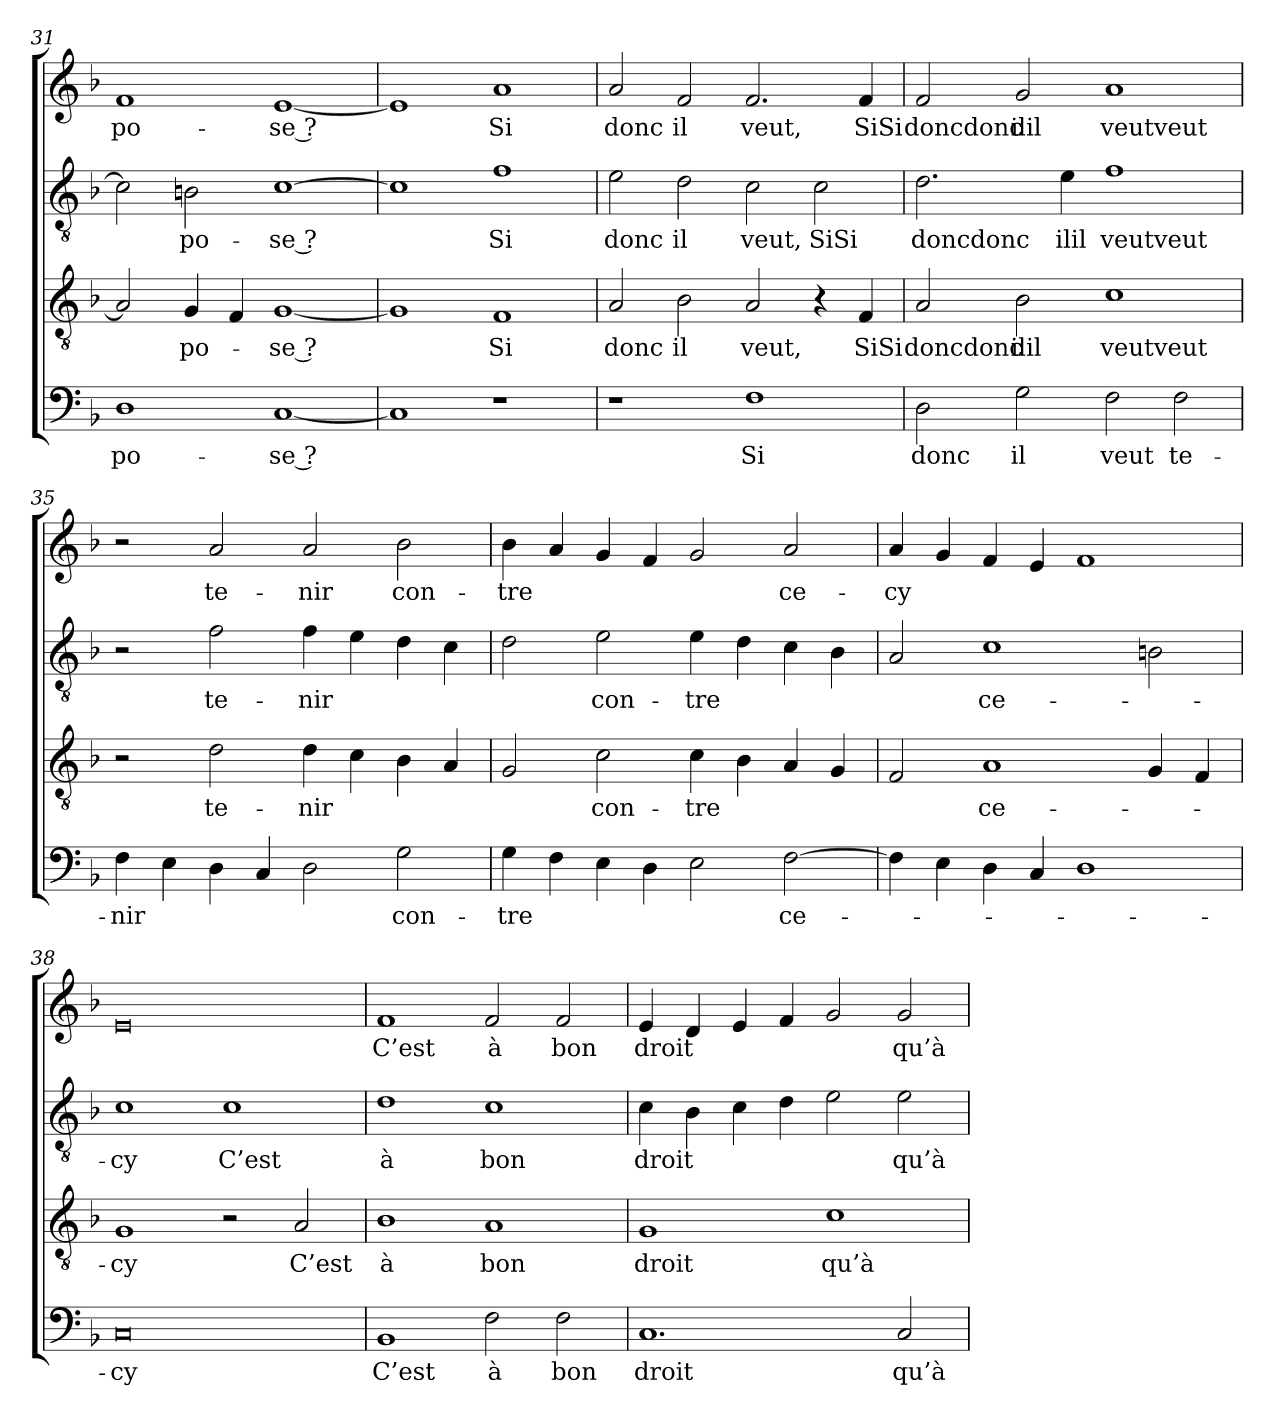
**kern	**text	**kern	**text	**kern	**text	**kern	**text
*part4	*part4	*part3	*part3	*part2	*part2	*part1	*part1
*staff4	*staff4	*staff3	*staff3	*staff2	*staff2	*staff1	*staff1
*clefF4	*	*clefGv2	*	*clefGv2	*	*clefG2	*
*k[b-]	*	*k[b-]	*	*k[b-]	*	*k[b-]	*
=31	=31	=31	=31	=31	=31	=31	=31
1D	-po-	2A]	.	2c]	.	1f	-po-
.	.	4G	-po-	2Bn	-po-	.	.
.	.	4F	.	.	.	.	.
[1C	-se ?	[1G	-se ?	[1c	-se ?	[1e	-se ?
!!LO:PB:g=z
=32	=32	=32	=32	=32	=32	=32	=32
1C]	.	1G]	.	1c]	.	1e]	.
1r	.	1F	Si	1f	Si	1a	Si
=33	=33	=33	=33	=33	=33	=33	=33
1r	.	2A	donc	2e	donc	2a	donc
.	.	2B-	il	2d	il	2f	il
1F	Si	2A	veut,	2c	veut,	2.f	veut,
.	.	4r	.	2c	SiSi	.	.
.	.	4F	SiSi	.	.	4f	SiSi
=34	=34	=34	=34	=34	=34	=34	=34
2D	donc	2A	doncdonc	2.d	doncdonc	2f	doncdonc
2G	il	2B-	ilil	.	.	2g	ilil
.	.	.	.	4e	ilil	.	.
2F	veut	1c	veutveut	1f	veutveut	1a	veutveut
2F	te-	.	.	.	.	.	.
=35	=35	=35	=35	=35	=35	=35	=35
4F	-nir	2r	.	2r	.	2r	.
4E	.	.	.	.	.	.	.
4D	.	2d	te-	2f	te-	2a	te-
4C	.	.	.	.	.	.	.
2D	.	4d	-nir	4f	-nir	2a	-nir
.	.	4c	.	4e	.	.	.
2G	con-	4B-	.	4d	.	2b-	con-
.	.	4A	.	4c	.	.	.
=36	=36	=36	=36	=36	=36	=36	=36
4G	-tre	2G	.	2d	.	4b-	-tre
4F	.	.	.	.	.	4a	.
4E	.	2c	con-	2e	con-	4g	.
4D	.	.	.	.	.	4f	.
2E	.	4c	-tre	4e	-tre	2g	.
.	.	4B-	.	4d	.	.	.
[2F	ce-	4A	.	4c	.	2a	ce-
.	.	4G	.	4B-	.	.	.
!!LO:LB:g=z
=37	=37	=37	=37	=37	=37	=37	=37
4F]	.	2F	.	2A	.	4a	-cy
4E	.	.	.	.	.	4g	.
4D	.	1A	ce-	1c	ce-	4f	.
4C	.	.	.	.	.	4e	.
1D	.	.	.	.	.	1f	.
.	.	4G	.	2Bn	.	.	.
.	.	4F	.	.	.	.	.
=38	=38	=38	=38	=38	=38	=38	=38
0C	-cy	1G	-cy	1c	-cy	0e	.
.	.	2r	.	1c	C’est	.	.
.	.	2A	C’est	.	.	.	.
=39	=39	=39	=39	=39	=39	=39	=39
1BB-	C’est	1B-	à	1d	à	1f	C’est
2F	à	1A	bon	1c	bon	2f	à
2F	bon	.	.	.	.	2f	bon
=40	=40	=40	=40	=40	=40	=40	=40
1.C	droit	1G	droit	4c	droit	4e	droit
.	.	.	.	4B-	.	4d	.
.	.	.	.	4c	.	4e	.
.	.	.	.	4d	.	4f	.
.	.	1c	qu’à	2e	.	2g	.
2C	qu’à	.	.	2e	qu’à	2g	qu’à
=	=	=	=	=	=	=	=
*-	*-	*-	*-	*-	*-	*-	*-
